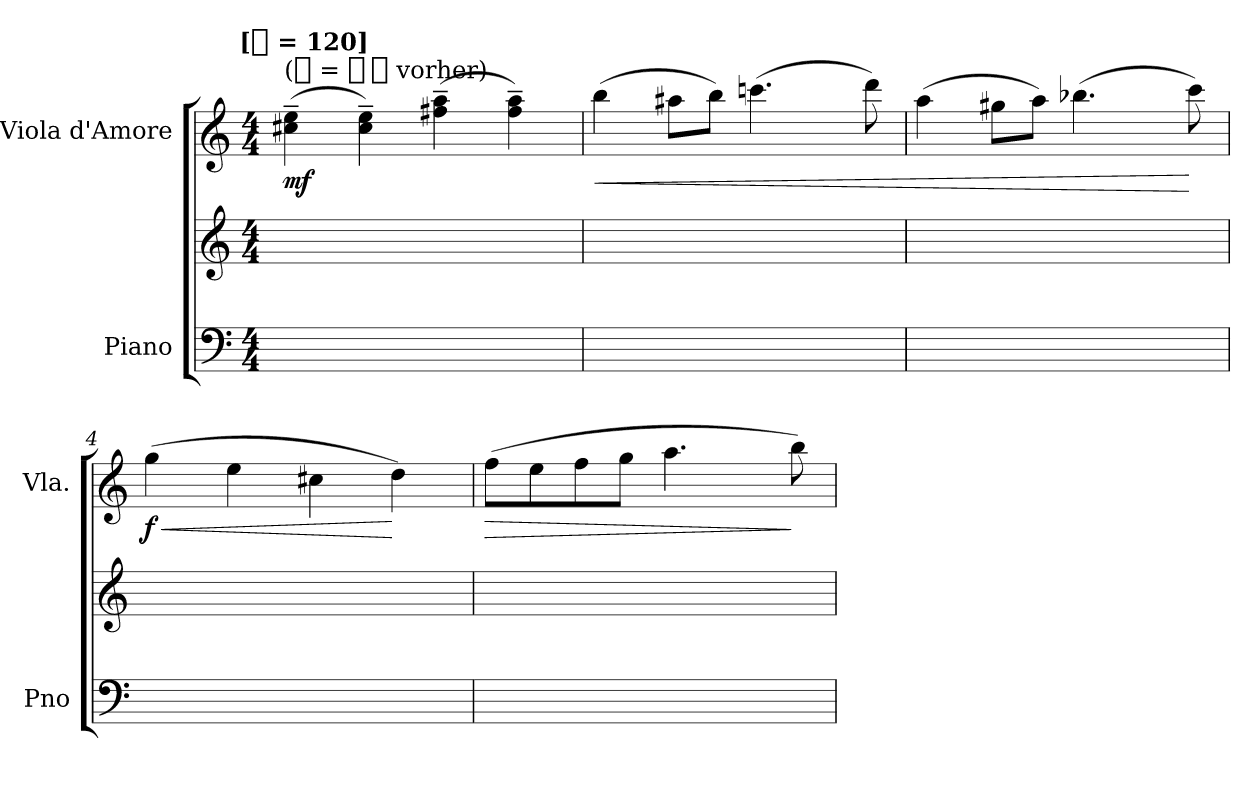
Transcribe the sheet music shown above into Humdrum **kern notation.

**kern	**kern	**kern	**dynam
*part2	*part2	*part1	*part1
*staff3	*staff2	*staff1	*staff1
*I"Piano	*	*I"Viola d'Amore	*
*I'Pno	*	*I'Vla.	*
*clefF4	*clefG2	*clefG2	*
*k[]	*k[]	*k[]	*
*C:	*C:	*C:	*
!!LO:TX:omd:t=[[quarter] = 120]
*M4/4	*M4/4	*M4/4	*
*MM120	*MM120	*MM120	*
*Xtuplet	*Xtuplet	*	*
=1	=1	=1	=1
!	!	!LO:TX:a:t=([half] = [half-dot] vorher)	!
12ryy	12ryy	(4cc#X~ 4ee~	mf
12ryy	12ryy	.	.
12ryy	12ryy	.	.
12ryy	12ryy	4cc#~ 4ee~)	.
12ryy	12ryy	.	.
12ryy	12ryy	.	.
12ryy	12ryy	(4ff#X~ 4aa~	.
12ryy	12ryy	.	.
12ryy	12ryy	.	.
12ryy	12ryy	4ff#~ 4aa~)	.
12ryy	12ryy	.	.
12ryy	12ryy	.	.
=2	=2	=2	=2
!	!	!	!LO:HP:b
12ryy	12ryy	(4bb	<
12ryy	12ryy	.	.
12ryy	12ryy	.	.
12ryy	12ryy	8aa#XL	.
12ryy	12ryy	.	.
.	.	8bbJ)	.
12ryy	12ryy	.	.
12ryy	12ryy	(4.cccn	.
12ryy	12ryy	.	.
12ryy	12ryy	.	.
12ryy	12ryy	.	.
12ryy	12ryy	.	.
.	.	8ddd)	.
12ryy	12ryy	.	.
=3	=3	=3	=3
12ryy	12ryy	(4aa	.
12ryy	12ryy	.	.
12ryy	12ryy	.	.
12ryy	12ryy	8gg#XL	.
12ryy	12ryy	.	.
.	.	8aaJ)	.
12ryy	12ryy	.	.
12ryy	12ryy	(4.bb-X	.
12ryy	12ryy	.	.
12ryy	12ryy	.	.
12ryy	12ryy	.	.
12ryy	12ryy	.	.
.	.	8ccc)	[
12ryy	12ryy	.	.
=4	=4	=4	=4
!	!	!	!LO:HP:b
12ryy	12ryy	(4gg	< f
12ryy	12ryy	.	.
12ryy	12ryy	.	.
12ryy	12ryy	4ee	.
12ryy	12ryy	.	.
12ryy	12ryy	.	.
12ryy	12ryy	4cc#X	.
12ryy	12ryy	.	.
12ryy	12ryy	.	.
12ryy	12ryy	4dd)	[
12ryy	12ryy	.	.
12ryy	12ryy	.	.
=5	=5	=5	=5
!	!	!	!LO:HP:b
12ryy	12ryy	(8ffL	>
12ryy	12ryy	.	.
.	.	8ee	.
12ryy	12ryy	.	.
12ryy	12ryy	8ff	.
12ryy	12ryy	.	.
.	.	8ggJ	.
12ryy	12ryy	.	.
12ryy	12ryy	4.aa	.
12ryy	12ryy	.	.
12ryy	12ryy	.	.
12ryy	12ryy	.	.
12ryy	12ryy	.	.
.	.	8bb)	]
12ryy	12ryy	.	.
=	=	=	=
*-	*-	*-	*-
